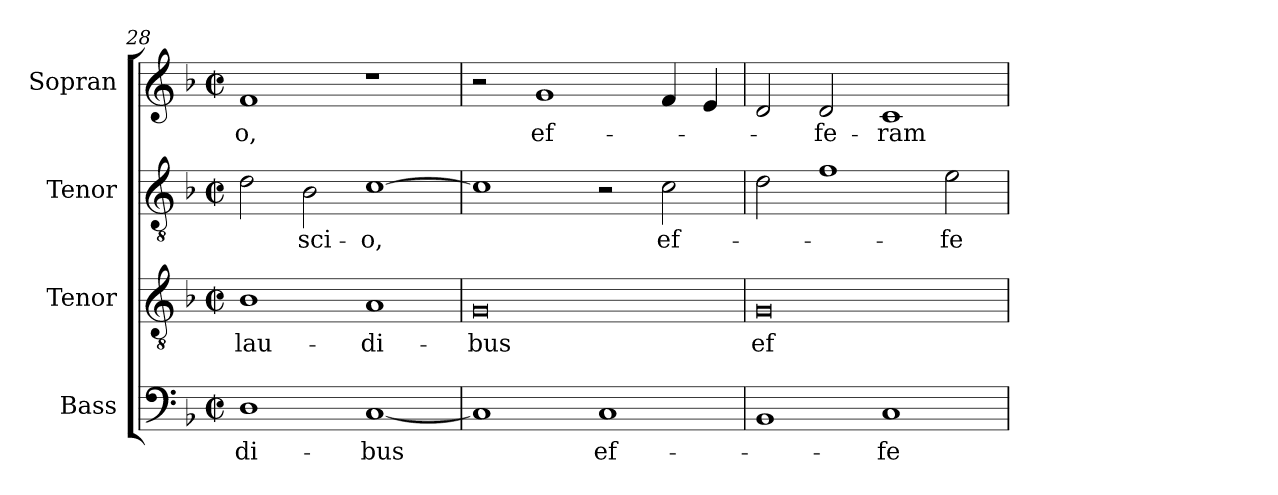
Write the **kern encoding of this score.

**kern	**text	**kern	**text	**kern	**text	**kern	**text
*part4	*part4	*part3	*part3	*part2	*part2	*part1	*part1
*staff4	*staff4	*staff3	*staff3	*staff2	*staff2	*staff1	*staff1
*I"Bass	*	*I"Tenor	*	*I"Tenor	*	*I"Sopran	*
*	*	*I'Tenor	*	*	*	*	*
*clefF4	*	*clefGv2	*	*clefGv2	*	*clefG2	*
*	*	*ITrd7c12	*	*ITrd7c12	*	*	*
*k[b-]	*	*k[b-]	*	*k[b-]	*	*k[b-]	*
*F:	*	*F:	*	*F:	*	*F:	*
*M2/2	*	*M2/2	*	*M2/2	*	*M2/2	*
*met(c|)	*	*met(c|)	*	*met(c|)	*	*met(c|)	*
=28	=28	=28	=28	=28	=28	=28	=28
!	!LO:LY:b:color=#000000	!	!	!	!	!	!
!	!	!	!LO:LY:b:color=#000000	!	!	!	!
!	!	!	!	!	!	!	!LO:LY:b:color=#000000
1Di	-di-	1BB-i	lau-	2Di\	.	1fi	-o,
!	!	!	!	!	!LO:LY:b:color=#000000	!	!
.	.	.	.	2BB-i\	-sci-	.	.
!	!LO:LY:b:color=#000000	!	!	!	!	!	!
!	!	!	!LO:LY:b:color=#000000	!	!	!	!
!	!	!	!	!	!LO:LY:b:color=#000000	!	!
[<1Ci	-bus	1AAi	-di-	[>1Ci	-o,	1r	.
=29	=29	=29	=29	=29	=29	=29	=29
!	!	!	!LO:LY:b:color=#000000	!	!	!	!
1Ci]	.	0GGi	-bus	1Ci]	.	2r	.
!	!	!	!	!	!	!	!LO:LY:b:color=#000000
.	.	.	.	.	.	1gi	ef-
!	!LO:LY:b:color=#000000	!	!	!	!	!	!
1Ci	ef-	.	.	2r	.	.	.
!	!	!	!	!	!LO:LY:b:color=#000000	!	!
.	.	.	.	2Ci\	ef-	4fi/	.
.	.	.	.	.	.	4ei/	.
=30	=30	=30	=30	=30	=30	=30	=30
!	!	!	!LO:LY:b:color=#000000	!	!	!	!
1BB-i	.	0GGi	ef-	2Di\	.	2di/	.
!	!	!	!	!	!	!	!LO:LY:b:color=#000000
.	.	.	.	1Fi	.	2di/	-fe-
!	!LO:LY:b:color=#000000	!	!	!	!	!	!
!	!	!	!	!	!	!	!LO:LY:b:color=#000000
1Ci	-fe-	.	.	.	.	1ci	-ram
!	!	!	!	!	!LO:LY:b:color=#000000	!	!
.	.	.	.	2Ei\	-fe-	.	.
=	=	=	=	=	=	=	=
*-	*-	*-	*-	*-	*-	*-	*-
